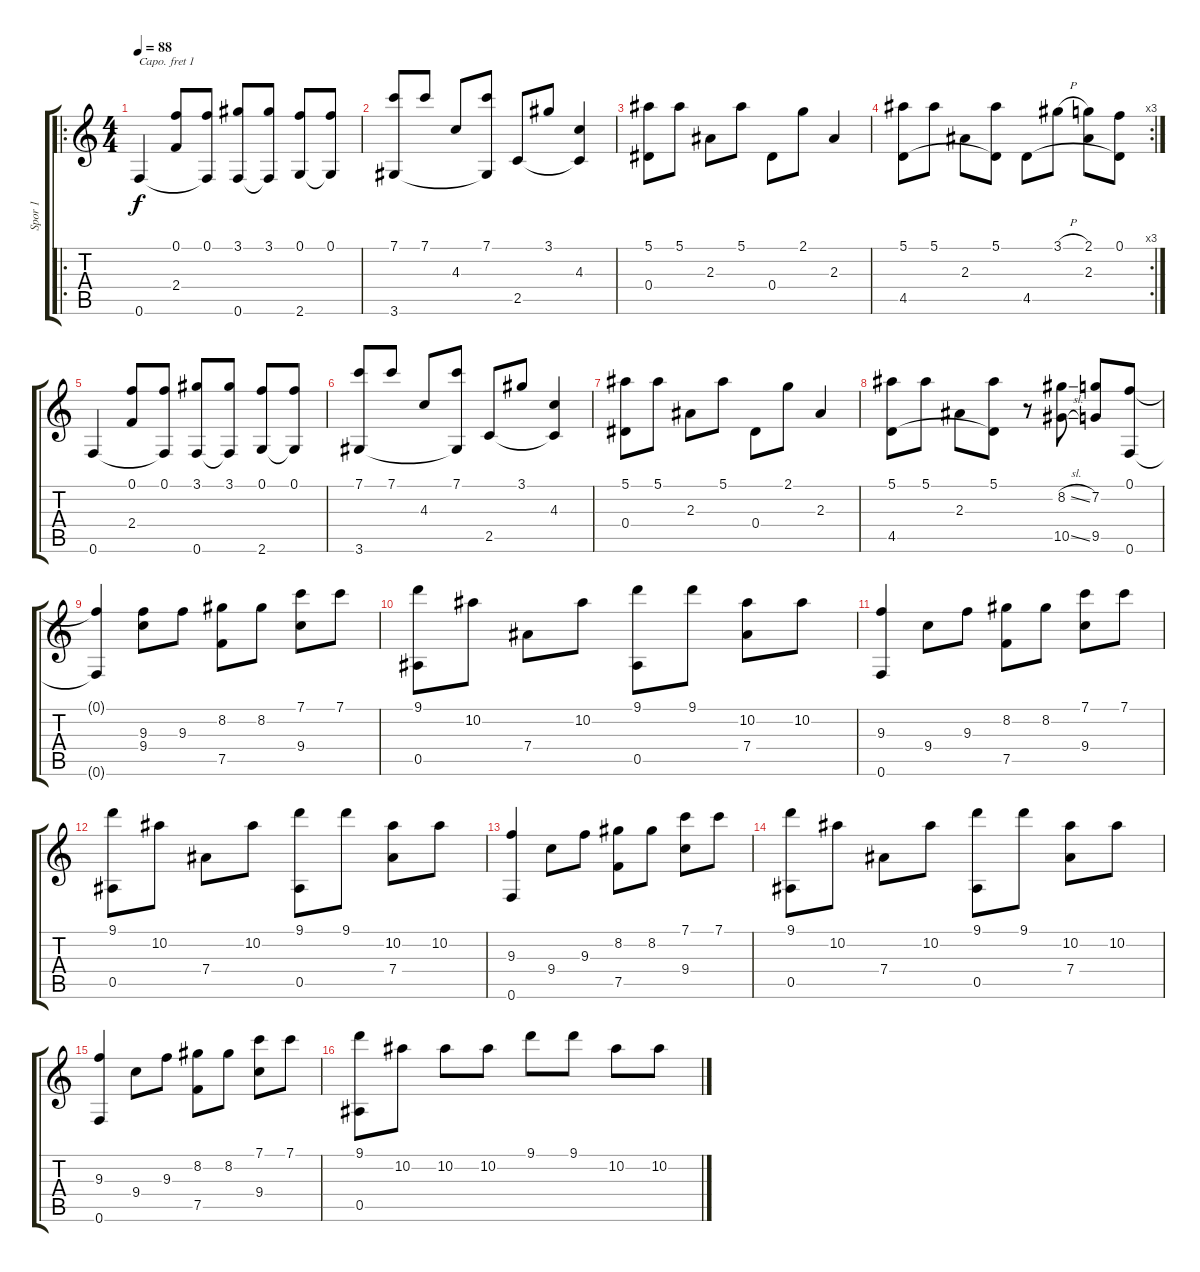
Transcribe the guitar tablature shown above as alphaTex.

\track ("Spor 1" "Spor 1") {instrument acousticguitarnylon}
\staff {score tabs}
\capo 1
\tuning (E4 B3 G3 D3 A2 E2) {hide}
\ro
\ts (4 4)
\tempo 88
\clef g2
\ks c
0.6.4{dy f} (0.1 2.4).8 (0.1 0.6{t}).8 (3.1 0.6).8 (3.1 0.6{t}).8 (0.1 2.6).8 (0.1 2.6{t}).8 |
(7.1 3.6).8 7.1.8 4.3.8 (7.1 3.6{t}).8 2.5.8 3.1.8 (4.3 2.5{t}).4 |
(5.1 0.4).8 5.1.8 2.3.8 5.1.8 0.4.8 2.1.8 2.3.4 |
\rc 3
(5.1 4.5).8 5.1.8 2.3.8 (5.1 4.5{t}).8 4.5.8 3.1{h}.8 (2.1 2.3).8 (0.1 4.5{t}).8 |
0.6.4 (0.1 2.4).8 (0.1 0.6{t}).8 (3.1 0.6).8 (3.1 0.6{t}).8 (0.1 2.6).8 (0.1 2.6{t}).8 |
(7.1 3.6).8 7.1.8 4.3.8 (7.1 3.6{t}).8 2.5.8 3.1.8 (4.3 2.5{t}).4 |
(5.1 0.4).8 5.1.8 2.3.8 5.1.8 0.4.8 2.1.8 2.3.4 |
(5.1 4.5).8 5.1.8 2.3.8 (5.1 4.5{t}).8 r.8 (8.2{sl} 10.5{sl}).8 (7.2 9.5).8 (0.1 0.6).8 |
(0.1{t} 0.6{t}).4 (9.3 9.4).8 9.3.8 (8.2 7.5).8 8.2.8 (7.1 9.4).8 7.1.8 |
(9.1 0.5).8 10.2.8 7.4.8 10.2.8 (9.1 0.5).8 9.1.8 (10.2 7.4).8 10.2.8 |
(9.3 0.6).4 9.4.8 9.3.8 (8.2 7.5).8 8.2.8 (7.1 9.4).8 7.1.8 |
(9.1 0.5).8 10.2.8 7.4.8 10.2.8 (9.1 0.5).8 9.1.8 (10.2 7.4).8 10.2.8 |
(9.3 0.6).4 9.4.8 9.3.8 (8.2 7.5).8 8.2.8 (7.1 9.4).8 7.1.8 |
(9.1 0.5).8 10.2.8 7.4.8 10.2.8 (9.1 0.5).8 9.1.8 (10.2 7.4).8 10.2.8 |
(9.3 0.6).4 9.4.8 9.3.8 (8.2 7.5).8 8.2.8 (7.1 9.4).8 7.1.8 |
(9.1 0.5).8 10.2.8 10.2.8 10.2.8 9.1.8 9.1.8 10.2.8 10.2.8
